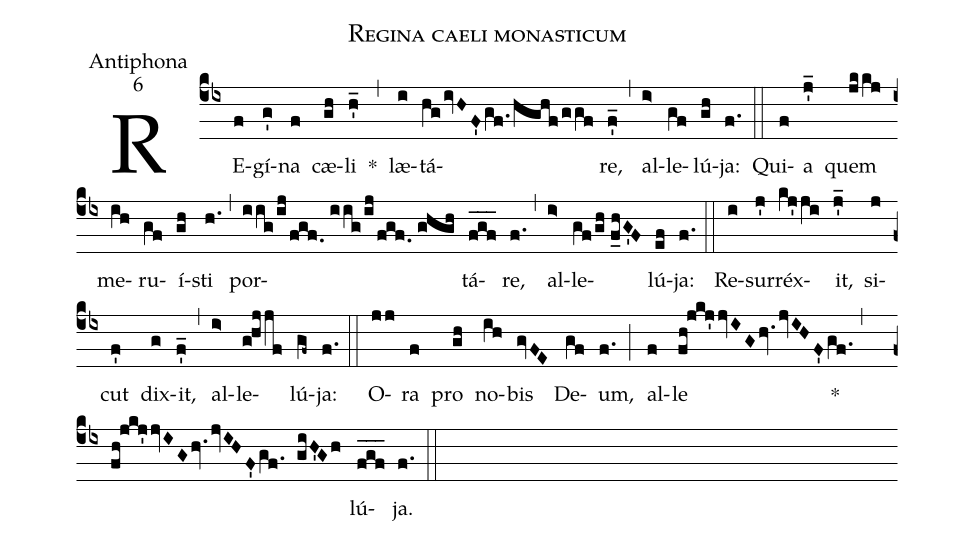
name:Regina caeli monasticum;
office-part:Antiphona;
mode:6;
%%
(cb4) RE(f)gí(g')na(f) cæ(gh)li(h_') *(,) læ(i)tá(hg/ivHF'/gf./hghf/ggf)re,(f'_) (,) al(i>)le(gf)lú(gh)ja:(f.) (::) Qui(f)a(j'_) quem(jkkj) me(ih)ru(gf)í(gh)sti(h.) (,) por(iig/ij/fgf.//iig/ij/fgf.//ghgh)tá(fgf___)re,(f.) (,) al(i>)le(gf/gh//f_0hG'F)lú(ef)ja:(f.) (::) Re(i)sur(j')réx(kj'ji)it,(j'_) si(j)cut(f') dix(g)it,(f_') (,) al(i>)le(g!hjjf)lú(gf~)ja:(f.) (::) O(jj)ra(f) pro(gh) no(ih)bis(gvFE) De(gf)um,(f.) (;) al(f)le(fh!jkj'jvIG/hv./jvIHF'/gf.) (,) *()(fh!jkj'jvIGhv./jvIHF'gf.)(giH'Gh)lú(fgf___)ja.(f.) (::)
